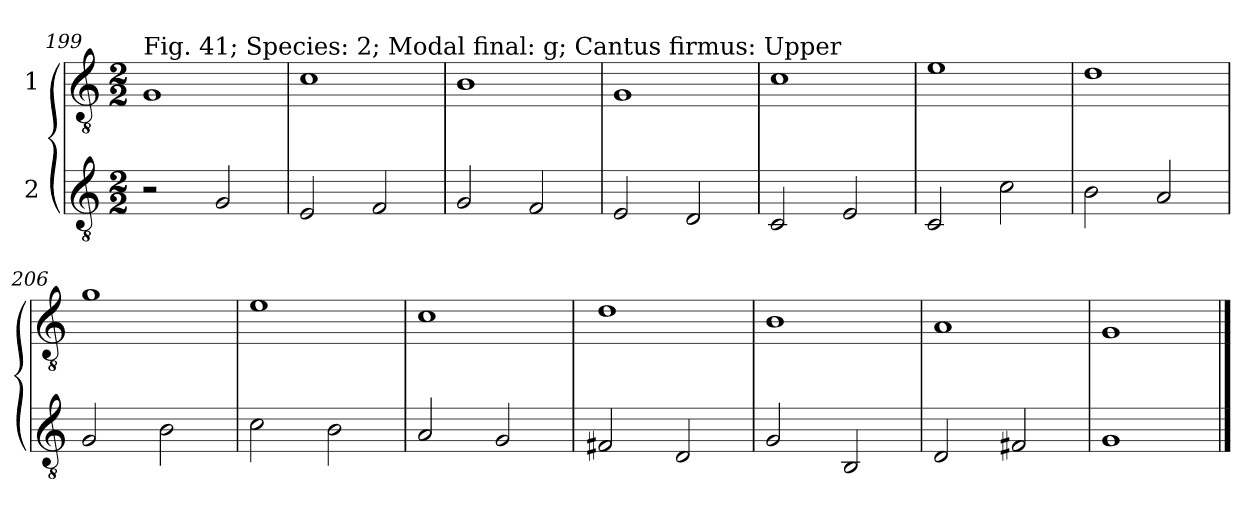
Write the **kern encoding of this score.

**kern	**kern
*part2	*part1
*staff2	*staff1
*I"2	*I"1
*clefGv2	*clefGv2
*k[]	*k[]
*M2/2	*M2/2
=199	=199
!	!LO:TX:a:t=Fig. 41; Species&colon; 2; Modal final&colon; g; Cantus firmus&colon; Upper
2r	1G
2G/	.
=200	=200
2E/	1c
2F/	.
=201	=201
2G/	1B
2F/	.
=202	=202
2E/	1G
2D/	.
=203	=203
2C/	1c
2E/	.
=204	=204
2C/	1e
2c\	.
=205	=205
2B\	1d
2A/	.
!!LO:LB:g=z
=206	=206
2G/	1g
2B\	.
=207	=207
2c\	1e
2B\	.
=208	=208
2A/	1c
2G/	.
=209	=209
2F#X/	1d
2D/	.
=210	=210
2G/	1B
2BB/	.
=211	=211
2D/	1A
2F#X/	.
=212	=212
1G	1G
==	==
*-	*-
